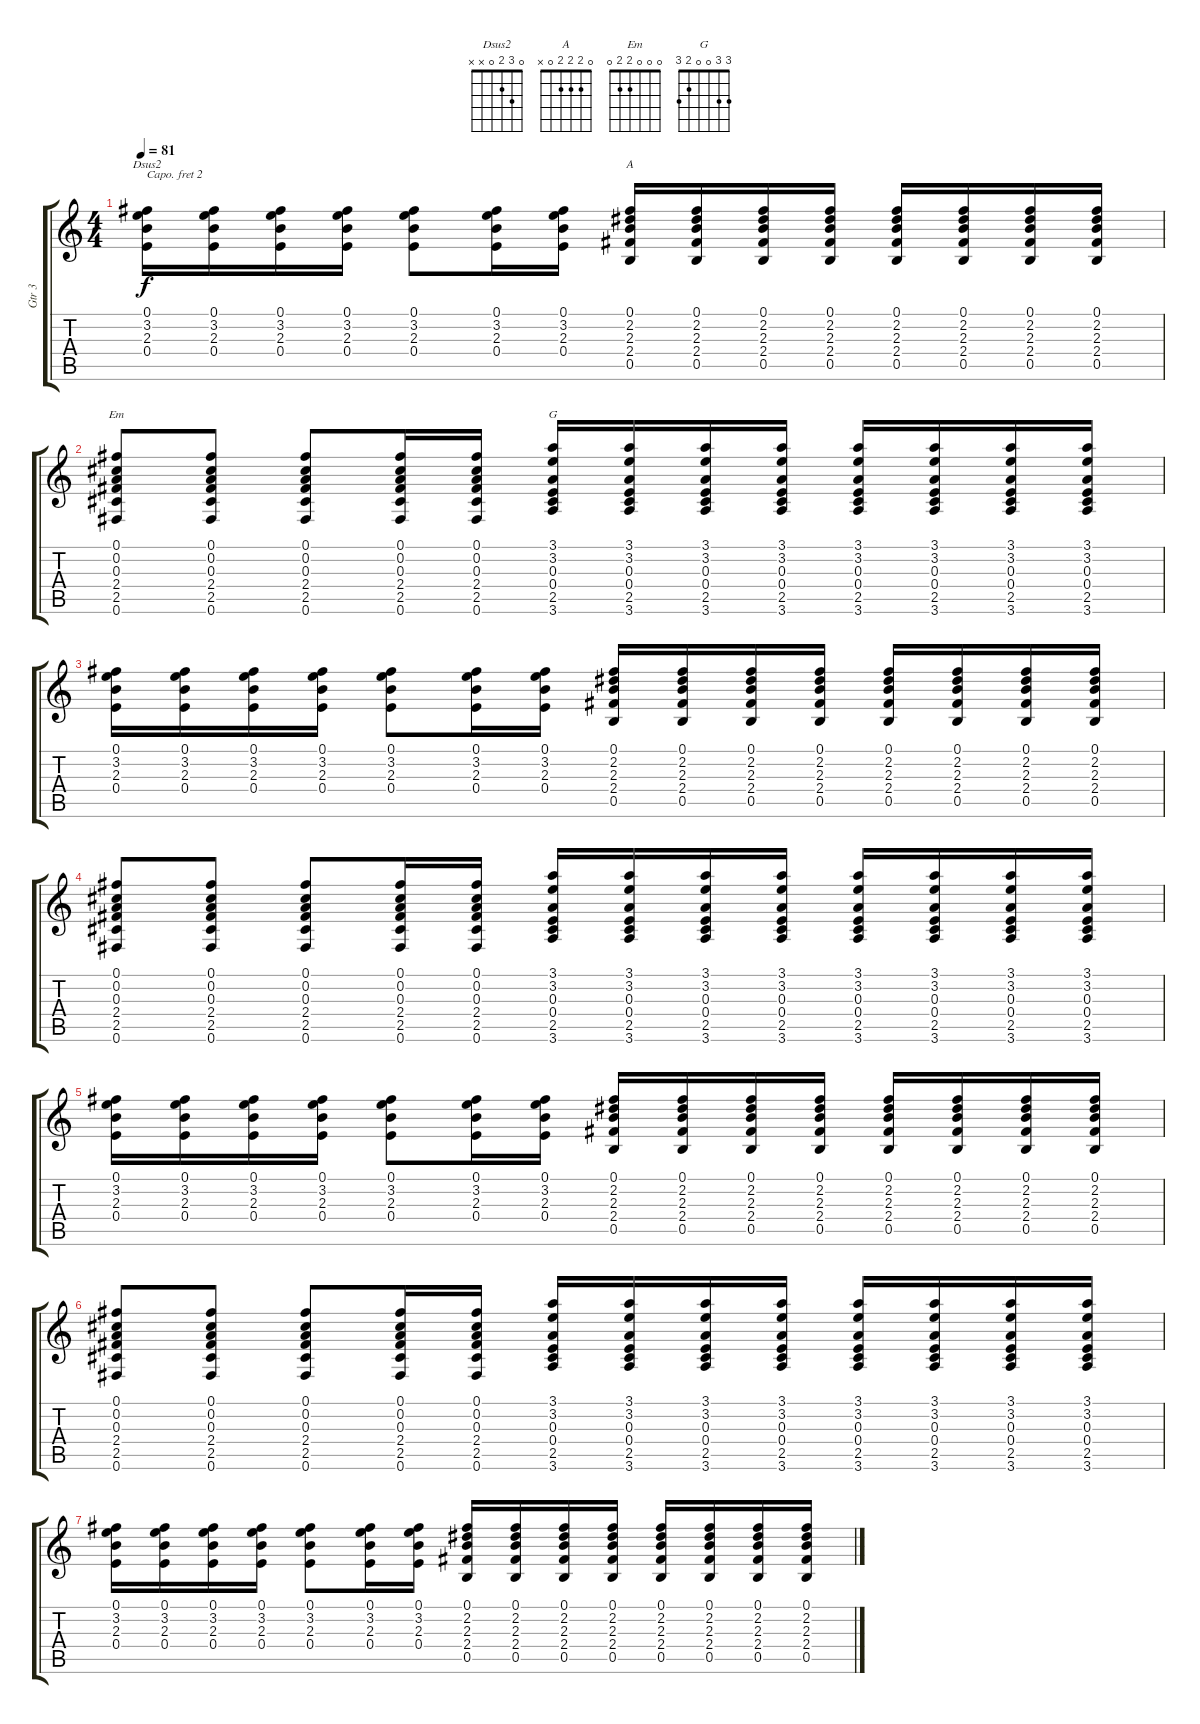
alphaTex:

\track ("Gtr 3" "Gtr 3") {instrument acousticguitarsteel}
\staff {score tabs}
\capo 2
\tuning (E4 B3 G3 D3 A2 E2) {hide}
\chord ("Dsus2" 0 3 2 0 x x)
\chord ("A" 0 2 2 2 0 x)
\chord ("Em" 0 0 0 2 2 0)
\chord ("G" 3 3 0 0 2 3)
\ts (4 4)
\tempo 81
\clef g2
\ks c
(0.1 3.2 2.3 0.4).16{ch "Dsus2" dy f} (0.1 3.2 2.3 0.4).16 (0.1 3.2 2.3 0.4).16 (0.1 3.2 2.3 0.4).16 (0.1 3.2 2.3 0.4).8 (0.1 3.2 2.3 0.4).16 (0.1 3.2 2.3 0.4).16 (0.1 2.2 2.3 2.4 0.5).16{ch "A"} (0.1 2.2 2.3 2.4 0.5).16 (0.1 2.2 2.3 2.4 0.5).16 (0.1 2.2 2.3 2.4 0.5).16 (0.1 2.2 2.3 2.4 0.5).16 (0.1 2.2 2.3 2.4 0.5).16 (0.1 2.2 2.3 2.4 0.5).16 (0.1 2.2 2.3 2.4 0.5).16 |
(0.1 0.2 0.3 2.4 2.5 0.6).8{ch "Em"} (0.1 0.2 0.3 2.4 2.5 0.6).8 (0.1 0.2 0.3 2.4 2.5 0.6).8 (0.1 0.2 0.3 2.4 2.5 0.6).16 (0.1 0.2 0.3 2.4 2.5 0.6).16 (3.1 3.2 0.3 0.4 2.5 3.6).16{ch "G"} (3.1 3.2 0.3 0.4 2.5 3.6).16 (3.1 3.2 0.3 0.4 2.5 3.6).16 (3.1 3.2 0.3 0.4 2.5 3.6).16 (3.1 3.2 0.3 0.4 2.5 3.6).16 (3.1 3.2 0.3 0.4 2.5 3.6).16 (3.1 3.2 0.3 0.4 2.5 3.6).16 (3.1 3.2 0.3 0.4 2.5 3.6).16 |
(0.1 3.2 2.3 0.4).16 (0.1 3.2 2.3 0.4).16 (0.1 3.2 2.3 0.4).16 (0.1 3.2 2.3 0.4).16 (0.1 3.2 2.3 0.4).8 (0.1 3.2 2.3 0.4).16 (0.1 3.2 2.3 0.4).16 (0.1 2.2 2.3 2.4 0.5).16 (0.1 2.2 2.3 2.4 0.5).16 (0.1 2.2 2.3 2.4 0.5).16 (0.1 2.2 2.3 2.4 0.5).16 (0.1 2.2 2.3 2.4 0.5).16 (0.1 2.2 2.3 2.4 0.5).16 (0.1 2.2 2.3 2.4 0.5).16 (0.1 2.2 2.3 2.4 0.5).16 |
(0.1 0.2 0.3 2.4 2.5 0.6).8 (0.1 0.2 0.3 2.4 2.5 0.6).8 (0.1 0.2 0.3 2.4 2.5 0.6).8 (0.1 0.2 0.3 2.4 2.5 0.6).16 (0.1 0.2 0.3 2.4 2.5 0.6).16 (3.1 3.2 0.3 0.4 2.5 3.6).16 (3.1 3.2 0.3 0.4 2.5 3.6).16 (3.1 3.2 0.3 0.4 2.5 3.6).16 (3.1 3.2 0.3 0.4 2.5 3.6).16 (3.1 3.2 0.3 0.4 2.5 3.6).16 (3.1 3.2 0.3 0.4 2.5 3.6).16 (3.1 3.2 0.3 0.4 2.5 3.6).16 (3.1 3.2 0.3 0.4 2.5 3.6).16 |
(0.1 3.2 2.3 0.4).16 (0.1 3.2 2.3 0.4).16 (0.1 3.2 2.3 0.4).16 (0.1 3.2 2.3 0.4).16 (0.1 3.2 2.3 0.4).8 (0.1 3.2 2.3 0.4).16 (0.1 3.2 2.3 0.4).16 (0.1 2.2 2.3 2.4 0.5).16 (0.1 2.2 2.3 2.4 0.5).16 (0.1 2.2 2.3 2.4 0.5).16 (0.1 2.2 2.3 2.4 0.5).16 (0.1 2.2 2.3 2.4 0.5).16 (0.1 2.2 2.3 2.4 0.5).16 (0.1 2.2 2.3 2.4 0.5).16 (0.1 2.2 2.3 2.4 0.5).16 |
(0.1 0.2 0.3 2.4 2.5 0.6).8 (0.1 0.2 0.3 2.4 2.5 0.6).8 (0.1 0.2 0.3 2.4 2.5 0.6).8 (0.1 0.2 0.3 2.4 2.5 0.6).16 (0.1 0.2 0.3 2.4 2.5 0.6).16 (3.1 3.2 0.3 0.4 2.5 3.6).16 (3.1 3.2 0.3 0.4 2.5 3.6).16 (3.1 3.2 0.3 0.4 2.5 3.6).16 (3.1 3.2 0.3 0.4 2.5 3.6).16 (3.1 3.2 0.3 0.4 2.5 3.6).16 (3.1 3.2 0.3 0.4 2.5 3.6).16 (3.1 3.2 0.3 0.4 2.5 3.6).16 (3.1 3.2 0.3 0.4 2.5 3.6).16 |
(0.1 3.2 2.3 0.4).16 (0.1 3.2 2.3 0.4).16 (0.1 3.2 2.3 0.4).16 (0.1 3.2 2.3 0.4).16 (0.1 3.2 2.3 0.4).8 (0.1 3.2 2.3 0.4).16 (0.1 3.2 2.3 0.4).16 (0.1 2.2 2.3 2.4 0.5).16 (0.1 2.2 2.3 2.4 0.5).16 (0.1 2.2 2.3 2.4 0.5).16 (0.1 2.2 2.3 2.4 0.5).16 (0.1 2.2 2.3 2.4 0.5).16 (0.1 2.2 2.3 2.4 0.5).16 (0.1 2.2 2.3 2.4 0.5).16 (0.1 2.2 2.3 2.4 0.5).16
